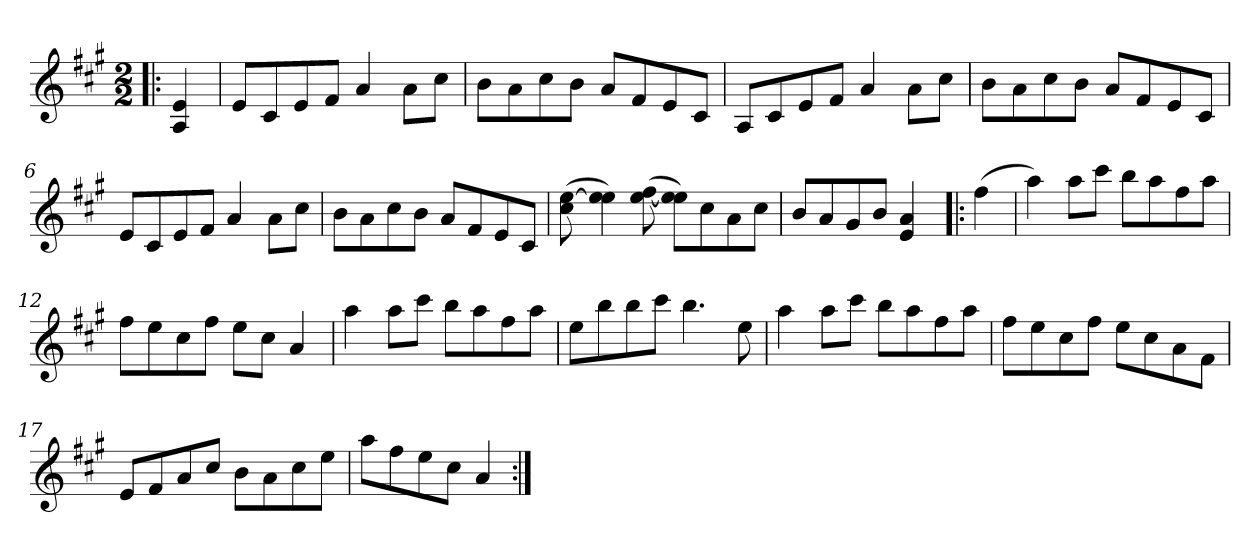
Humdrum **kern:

**kern
*part1
*staff1
*clefG2
*k[f#c#g#]
*A:
*M2/2
=1!|:
4A/ 4e/
=2
8e/L
8c#/
8e/
8f#/J
4a/
8a\L
8cc#\J
=3
8b\L
8a\
8cc#\
8b\J
8a/L
8f#/
8e/
8c#/J
=4
8A/L
8c#/
8e/
8f#/J
4a/
8a\L
8cc#\J
=5
8b\L
8a\
8cc#\
8b\J
8a/L
8f#/
8e/
8c#/J
=6
8e/L
8c#/
8e/
8f#/J
4a/
8a\L
8cc#\J
!!LO:LB:g=z
=7
8b\L
8a\
8cc#\
8b\J
8a/L
8f#/
8e/
8c#/J
=8
(<8cc#\ [8ee\
4ee\] 4ee\)
(<[8ee\ 8ff#\
8ee\] 8ee\L)
8cc#\
8a\
8cc#\J
=9
8b/L
8a/
8g#/
8b/J
4e/ 4a/
=10!|:
(>4ff#\
=11
4aa\)
8aa\L
8ccc#\J
8bb\L
8aa\
8ff#\
8aa\J
=12
8ff#\L
8ee\
8cc#\
8ff#\J
8ee\L
8cc#\J
4a/
!!LO:LB:g=z
=13
4aa\
8aa\L
8ccc#\J
8bb\L
8aa\
8ff#\
8aa\J
=14
8ee\L
8bb\
8bb\
8ccc#\J
4.bb\
8ee\
=15
4aa\
8aa\L
8ccc#\J
8bb\L
8aa\
8ff#\
8aa\J
=16
8ff#\L
8ee\
8cc#\
8ff#\J
8ee\L
8cc#\
8a\
8f#\J
=17
8e/L
8f#/
8a/
8cc#/J
8b\L
8a\
8cc#\
8ee\J
!!LO:LB:g=z
=18
8aa\L
8ff#\
8ee\
8cc#\J
4a/
=:|!
*-
